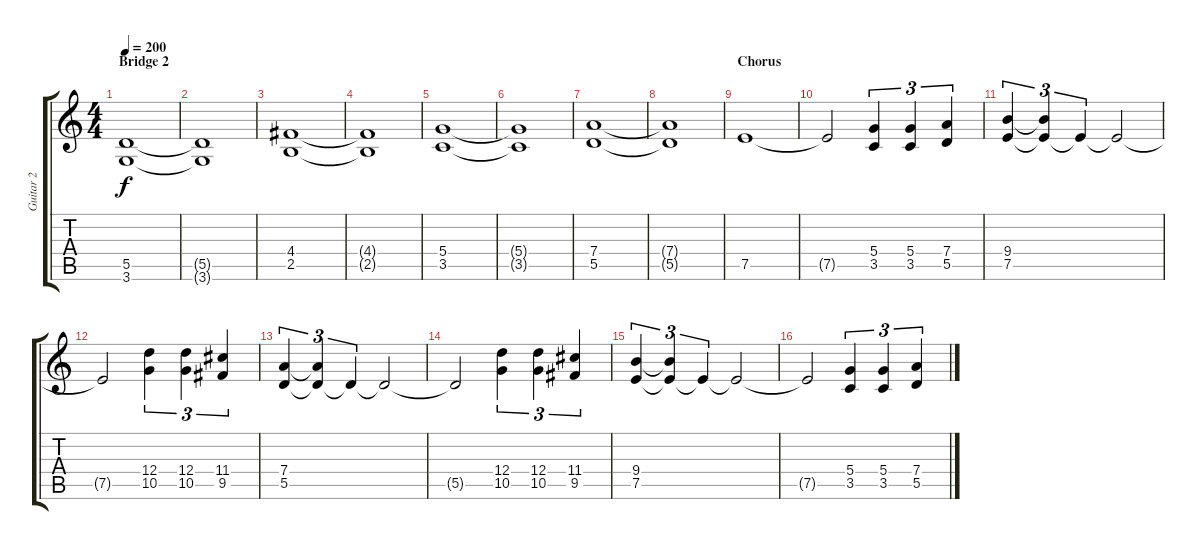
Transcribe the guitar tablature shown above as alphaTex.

\track ("Guitar 2" "Guitar 2") {instrument distortionguitar}
\staff {score tabs}
\tuning (E4 B3 G3 D3 A2 E2) {hide}
\ts (4 4)
\section ("" "Bridge 2")
\tempo 200
\clef g2
\ks c
(5.5 3.6).1{dy f} |
(5.5{t} 3.6{t}).1 |
(4.4 2.5).1 |
(4.4{t} 2.5{t}).1 |
(5.4 3.5).1 |
(5.4{t} 3.5{t}).1 |
(7.4 5.5).1 |
(7.4{t} 5.5{t}).1 |
\section ("" "Chorus")
7.5.1 |
7.5{t}.2 (5.4 3.5).4{tu (3 2)} (5.4 3.5).4{tu (3 2)} (7.4 5.5).4{tu (3 2)} |
(9.4 7.5).4{tu (3 2)} (9.4{t} 7.5{t}).4{tu (3 2)} 7.5{t}.4{tu (3 2)} 7.5{t}.2 |
7.5{t}.2 (12.4 10.5).4{tu (3 2)} (12.4 10.5).4{tu (3 2)} (11.4 9.5).4{tu (3 2)} |
(7.4 5.5).4{tu (3 2)} (7.4{t} 5.5{t}).4{tu (3 2)} 5.5{t}.4{tu (3 2)} 5.5{t}.2 |
5.5{t}.2 (12.4 10.5).4{tu (3 2)} (12.4 10.5).4{tu (3 2)} (11.4 9.5).4{tu (3 2)} |
(9.4 7.5).4{tu (3 2)} (9.4{t} 7.5{t}).4{tu (3 2)} 7.5{t}.4{tu (3 2)} 7.5{t}.2 |
7.5{t}.2 (5.4 3.5).4{tu (3 2)} (5.4 3.5).4{tu (3 2)} (7.4 5.5).4{tu (3 2)}
